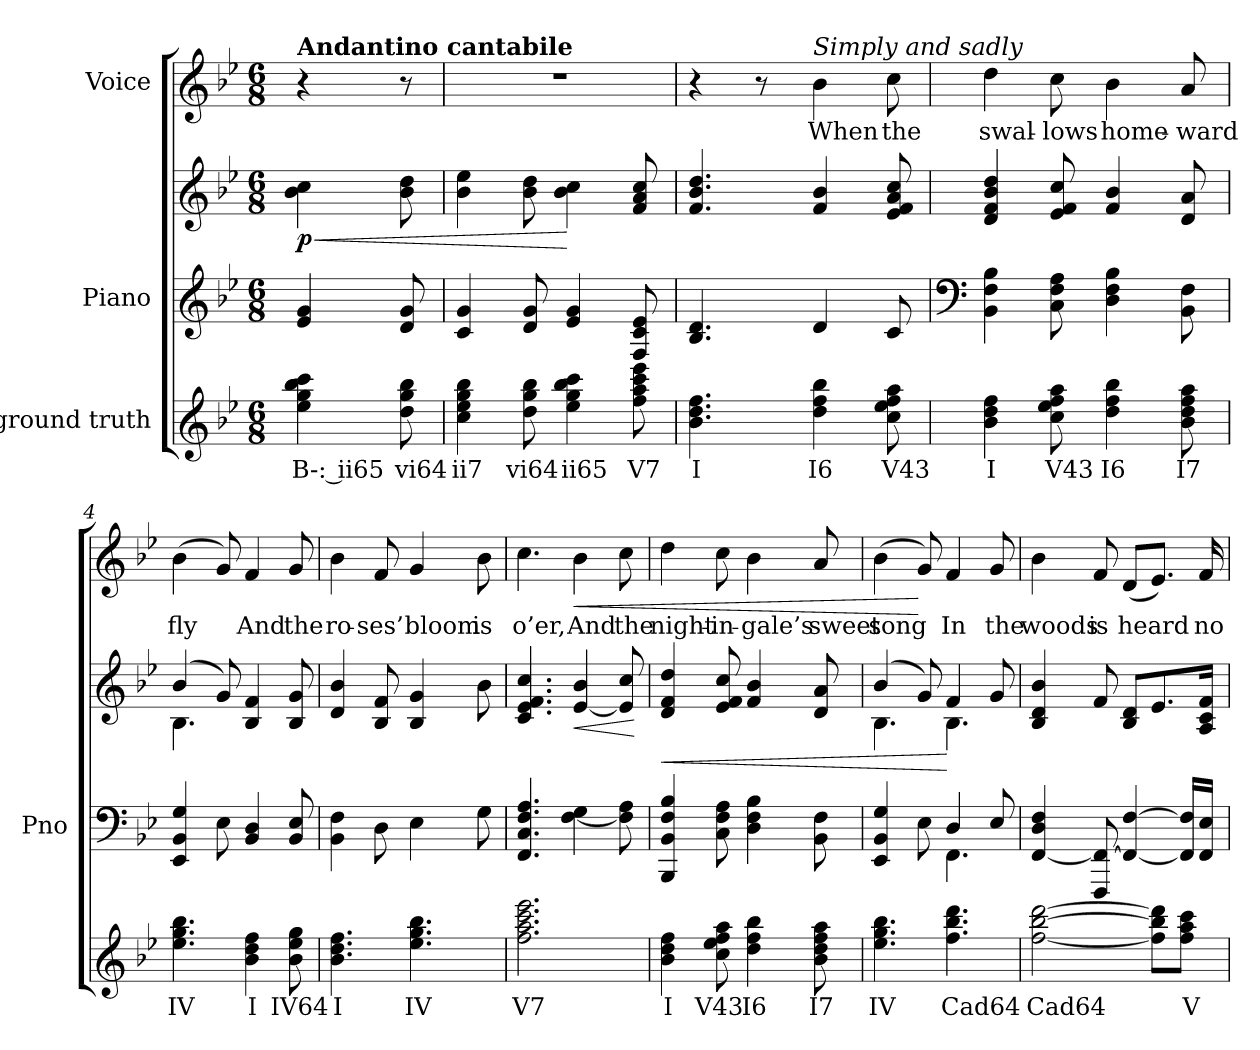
**kern	**text	**kern	**kern	**dynam	**kern	**text	**dynam
*part3	*part3	*part2	*part2	*part2	*part1	*part1	*part1
*staff4	*staff4	*staff3	*staff2	*staff2/3	*staff1	*staff1	*staff1
*I"ground truth	*	*I"Piano	*	*	*I"Voice	*	*
*	*	*I'Pno	*	*	*	*	*
*	*	*clefG2	*clefG2	*	*clefG2	*	*
*k[b-e-]	*	*k[b-e-]	*k[b-e-]	*	*k[b-e-]	*	*
*M6/8	*	*M6/8	*M6/8	*	*M6/8	*	*
=	=	=	=	=	=	=	=
!	!	!	!	!	!LO:TX:a:B:t=Andantino cantabile	!	!
!	!	!	!	!LO:HP:b	!	!	!
!	!	!	!	!LO:DY:n=1:b	!	!	!
4ee- 4gg 4bb- 4ccc	B-: ii65	4e-/ 4g/	4b-\ 4cc\	< p	4r	.	.
8dd 8gg 8bb-	vi64	8d/ 8g/	8b-\ 8dd\	.	8r	.	.
=1	=1	=1	=1	=1	=1	=1	=1
4cc 4ee- 4gg 4bb-	ii7	4c/ 4g/	4b-\ 4ee-\	.	2.r	.	.
8dd 8gg 8bb-	vi64	8d/ 8g/	8b-\ 8dd\	.	.	.	.
4ee- 4gg 4bb- 4ccc	ii65	4e-/ 4g/	4b-\ 4cc\	[	.	.	.
8ff 8aa 8ccc 8eee-	V7	8F/ 8c/ 8e-/	8f/ 8a/ 8cc/	.	.	.	.
=2	=2	=2	=2	=2	=2	=2	=2
*	*	*^	*^	*	*^	*	*
*	*	*	*^	*	*^	*	*	*	*	*
4.b- 4.dd 4.ff	I	4ryy	4.B-/ 4.d/	4ryy	4.f/ 4.b-/ 4.dd/	4ryy	4ryy	.	4r	4ryy	.	.
.	.	16ryy	.	16ryy	.	16ryy	16ryy	.	8r	16ryy	.	.
.	.	16ryy	.	16r;<yy	.	16r;<yy	16ryy	.	.	16r;<yy	.	.
!	!	!	!	!	!	!	!	!	!LO:TX:a:i:t=Simply and sadly	!	!	!
!	!	!	!	!	!	!	!	!	!	!	!LO:LY:b	!
4dd 4ff 4bb-	I6	4.ryy	4d/	4.ryy	4f/ 4b-/	4.ryy	4.ryy	.	4b-\	4.ryy	When	.
!	!	!	!	!	!	!	!	!	!	!	!LO:LY:b	!
8cc 8ee- 8ff 8aa	V43	.	8c/	.	8e-/ 8f/ 8a/ 8cc/	.	.	.	8cc\	.	the	.
*	*	*v	*v	*v	*	*	*	*	*v	*v	*	*
*	*	*	*v	*v	*v	*	*	*	*
=3	=3	=3	=3	=3	=3	=3	=3
*	*	*clefF4	*	*	*	*	*
*	*	*^	*	*	*	*	*
!	!	!	!	!	!	!	!LO:LY:b	!
*	*	*v	*v	*	*	*	*	*
4b- 4dd 4ff	I	4BB-\ 4F\ 4B-\	4d/ 4f/ 4b-/ 4dd/	.	4dd\	swal-	.
!	!	!	!	!	!	!LO:LY:b	!
8cc 8ee- 8ff 8aa	V43	8C\ 8F\ 8A\	8e-/ 8f/ 8cc/	.	8cc\	-lows	.
!	!	!	!	!	!	!LO:LY:b	!
4dd 4ff 4bb-	I6	4D\ 4F\ 4B-\	4f/ 4b-/	.	4b-\	home-	.
!	!	!	!	!	!	!LO:LY:b	!
8b- 8dd 8ff 8aa	I7	8BB-\ 8F\	8d/ 8a/	.	8a/	-ward	.
=4	=4	=4	=4	=4	=4	=4	=4
*	*	*^	*^	*	*	*	*
!	!	!	!	!	!	!	!	!LO:LY:b	!
4.ee- 4.gg 4.bb-	IV	4.ryy	4EE-/ 4BB-/ 4G/	(>4b-/	4.B-\	.	(>4b-\	fly	.
.	.	.	8E-\	8g/)	.	.	8g/)	.	.
!	!	!	!	!	!	!	!	!LO:LY:b	!
4b- 4dd 4ff	I	4.ryy	4BB-/ 4D/	4B-/ 4f/	4.ryy	.	4f/	And	.
!	!	!	!	!	!	!	!	!LO:LY:b	!
8b- 8ee- 8gg	IV64	.	8BB-/ 8E-/	8B-/ 8g/	.	.	8g/	the	.
*	*	*v	*v	*	*	*	*	*	*
*	*	*	*v	*v	*	*	*	*
=5	=5	=5	=5	=5	=5	=5	=5
*	*	*^	*	*	*	*	*
!	!	!	!	!	!	!	!LO:LY:b	!
*	*	*v	*v	*	*	*	*	*
4.b- 4.dd 4.ff	I	4BB-\ 4F\	4d/ 4b-/	.	4b-\	ro-	.
!	!	!	!	!	!	!LO:LY:b	!
.	.	8D\	8B-/ 8f/	.	8f/	-ses’	.
!	!	!	!	!	!	!LO:LY:b	!
4.ee- 4.gg 4.bb-	IV	4E-\	4B-/ 4g/	.	4g/	bloom	.
!	!	!	!	!	!	!LO:LY:b	!
.	.	8G\	8b-\	.	8b-\	is	.
=6	=6	=6	=6	=6	=6	=6	=6
!	!	!	!	!	!	!LO:LY:b	!
2.ff 2.aa 2.ccc 2.eee-	V7	4.FF/ 4.C/ 4.F/ 4.A/	4.c/ 4.e-/ 4.f/ 4.cc/	.	4.cc\	o’er,	.
!	!	!	!	!LO:HP:b	!	!	!
!	!	!	!	!	!	!LO:LY:b	!LO:HP:b
.	.	[4F\ 4G\	[4e-/ 4b-/	<	4b-\	And	<
!	!	!	!	!	!	!LO:LY:b	!
.	.	8F\] 8A\	8e-/] 8cc/	.	8cc\	the	.
.	.	.	.	[	.	.	.
=7	=7	=7	=7	=7	=7	=7	=7
!	!	!	!	!LO:HP:b	!	!	!
!	!	!	!	!	!	!LO:LY:b	!
4b- 4dd 4ff	I	4BBB-/ 4BB-/ 4F/ 4B-/	4d/ 4f/ 4dd/	<	4dd\	night-	.
!	!	!	!	!	!	!LO:LY:b	!
8cc 8ee- 8ff 8aa	V43	8C\ 8F\ 8A\	8e-/ 8f/ 8cc/	.	8cc\	-in-	.
!	!	!	!	!	!	!LO:LY:b	!
4dd 4ff 4bb-	I6	4D\ 4F\ 4B-\	4f/ 4b-/	.	4b-\	-gale’s	.
!	!	!	!	!	!	!LO:LY:b	!
8b- 8dd 8ff 8aa	I7	8BB-\ 8F\	8d/ 8a/	.	8a/	sweet	.
=8	=8	=8	=8	=8	=8	=8	=8
*	*	*^	*^	*	*	*	*
*	*	*	*	*	*^	*	*	*	*
!	!	!	!	!	!	!	!	!	!LO:LY:b	!
4.ee- 4.gg 4.bb-	IV	4EE-/ 4BB-/ 4G/	4.ryy	(>4b-/	4.B-\	4.ryy	.	(>4b-\	song	.
.	.	8E-\	.	8g/)	.	.	.	8g/)	.	[
!	!	!	!	!	!	!	!	!	!LO:LY:b	!
4.ff 4.bb- 4.ddd	Cad64	4D/	4.FF\	4f/	4.B-\	4.ryy	[	4f/	In	.
!	!	!	!	!	!	!	!	!	!LO:LY:b	!
.	.	8E-/	.	8g/	.	.	.	8g/	the	.
*	*	*v	*v	*	*	*	*	*	*	*
*	*	*	*v	*v	*v	*	*	*	*
=9	=9	=9	=9	=9	=9	=9	=9
!	!	!	!	!	!	!LO:LY:b	!
[2ff [2bb- [2ddd	Cad64	[4FF/ 4D/ 4F/	4B-/ 4d/ 4b-/	.	4b-\	woods	.
!	!	!	!	!	!	!LO:LY:b	!
.	.	8FFF/ 8FF/_	8f/	.	8f/	is	.
!	!	!	!	!	!	!LO:LY:b	!
.	.	4FF/_ [4F/	8B-/ 8d/L	.	(<8d/L	heard	.
8ff] 8bb-] 8ddd]L	.	.	8.e-/	.	8.e-/J)	.	.
8ff 8aa 8cccJ	V	16FF/] 16F/]LL	.	.	.	.	.
!	!	!	!	!	!	!LO:LY:b	!
.	.	16FF/ 16E-/JJ	16A/ 16c/ 16f/Jk	.	16f/	no	.
=	=	=	=	=	=	=	=
*-	*-	*-	*-	*-	*-	*-	*-
